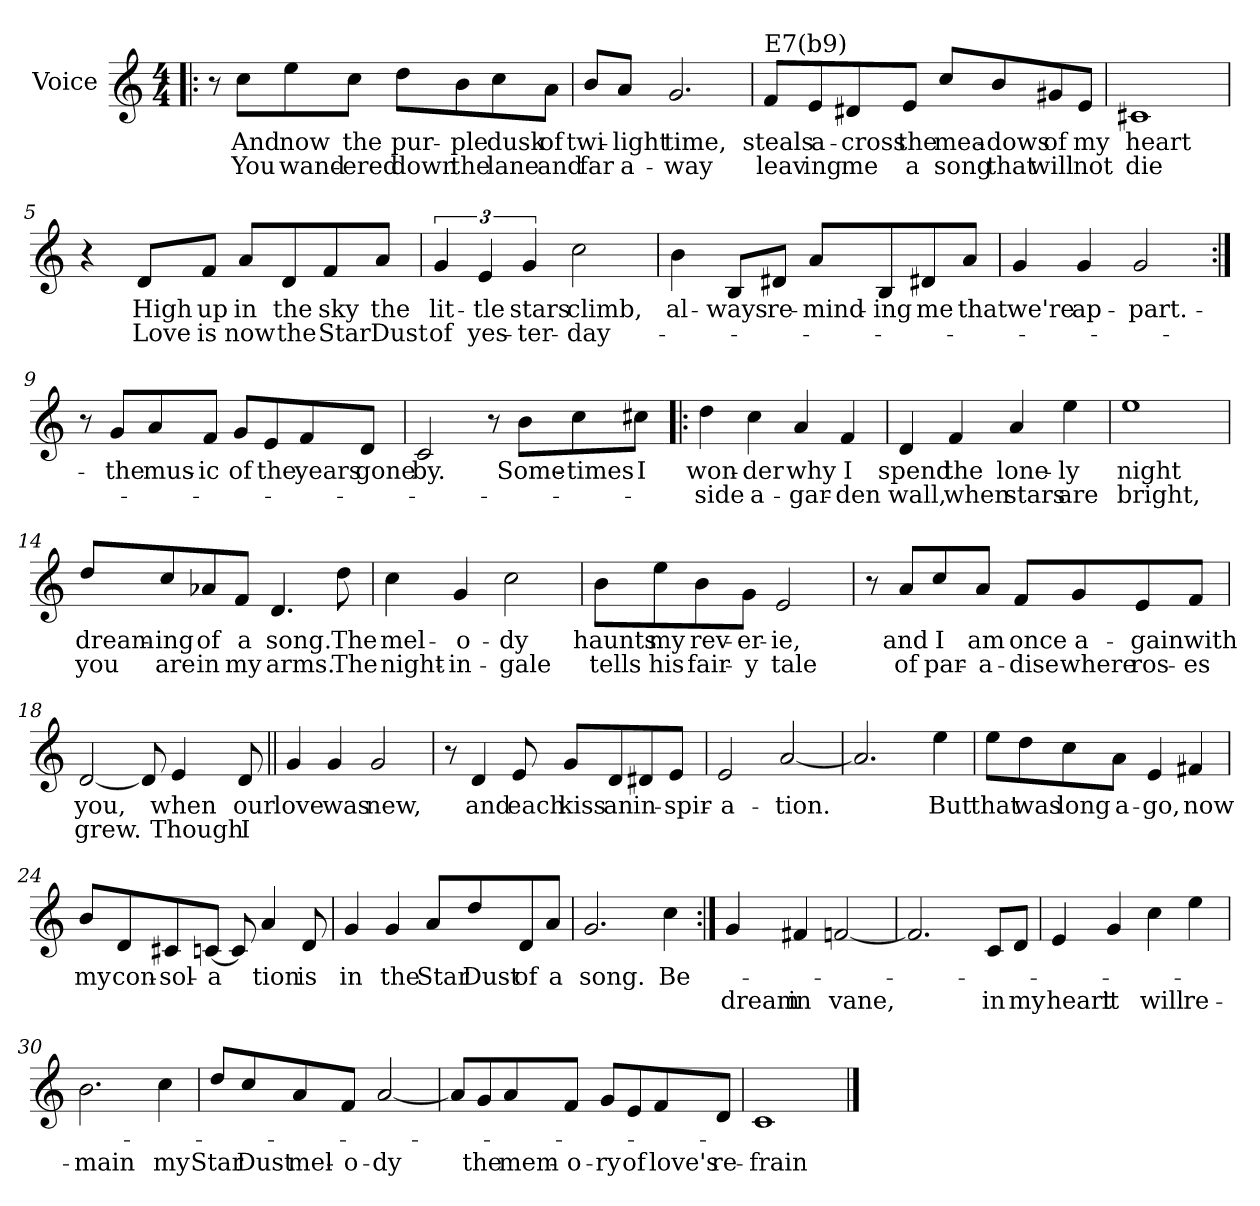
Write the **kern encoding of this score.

**kern	**text	**text
*part1	*part1	*part1
*staff1	*staff1	*staff1
*I"Voice	*	*
*clefG2	*	*
*k[]	*	*
*C:	*	*
*M4/4	*	*
=1!|:	=1!|:	=1!|:
8r	.	.
8cc\L	And	You
8ee\	now	wand-
8cc\J	the	-ered
8dd\L	pur-	down
8b\	-ple	the
8cc\	dusk	lane
8a\J	of	and
=2	=2	=2
8b/L	twi-	far
8a/J	-light	a-
2.g/	time,	-way
=3	=3	=3
!LO:TX:a:t=E7(b9)	!	!
8f/L	steals	leav
8e/	a-	ing
8d#X/	-cross	me
8e/J	the	a
8cc/L	mea-	song
8b/	-dows	that
8g#X/	of	will
8e/J	my	not
!!LO:LB:g=z
=4	=4	=4
1c#X	heart	die
=5	=5	=5
4r	.	.
8d/L	High	Love
8f/J	up	is
8a/L	in	now
8d/	the	the
8f/	sky	Star
8a/J	the	Dust
=6	=6	=6
6g/	lit-	of
6e/	-tle	yes-
6g/	stars	-ter-
2cc\	climb,	-day-
=7	=7	=7
4b\	al-	.
8B/L	-ways	.
8d#X/J	re-	.
8a/L	-mind-	.
8B/	-ing	.
8d#X/	me	.
8a/J	that	.
=8	=8	=8
4g/	we're	.
4g/	ap-	.
2g/	-part.-	.
!!LO:LB:g=z
=9:|!	=9:|!	=9:|!
8r	.	.
8g/L	the	.
8a/	mus-	.
8f/J	-ic	.
8g/L	of	.
8e/	the	.
8f/	years	.
8d/J	gone	.
=10	=10	=10
2c/	by.	.
8r	.	.
8b\L	Some-	.
8cc\	-times	.
8cc#X\J	I	.
=11!|:	=11!|:	=11!|:
4dd\	won-	side
4cc\	-der	-a-
4a/	why	gar-
4f/	I	-den
=12	=12	=12
4d/	spend	wall,
4f/	the	when
4a/	lone-	stars
4ee\	-ly	are
!!LO:LB:g=z
=13	=13	=13
1ee	night	bright,
=14	=14	=14
8dd/L	dream-	you
8cc/	-ing	are
8a-X/	of	in
8f/J	a	my
4.d/	song.	arms.
8dd\	The	The
=15	=15	=15
4cc\	mel-	night-
4g/	-o-	-in-
2cc\	-dy	-gale
=16	=16	=16
8b\L	haunts	tells
8ee\	my	his
8b\	rev-	fair-
8g\J	-er-	-y
2e/	-ie,	tale
!!LO:LB:g=z
=17	=17	=17
8r	.	.
8a/L	and	of
8cc/	I	par-
8a/J	am	a-
8f/L	once	-dise
8g/	a-	where
8e/	-gain	ros-
8f/J	with	-es
=18	=18	=18
[2d/	you,	grew.
8d/]	.	.
4e/	when	Though
8d/	our	I
=19||	=19||	=19||
4g/	love	.
4g/	was	.
2g/	new,	.
=20	=20	=20
8r	.	.
4d/	and	.
8e/	each	.
8g/L	kiss	.
8d/	an	.
8d#X/	in-	.
8e/J	spir-	.
!!LO:LB:g=z
=21	=21	=21
2e/	a-	.
[2a/	tion.	.
=22	=22	=22
2.a/]	.	.
4ee\	But	.
=23	=23	=23
8ee\L	that	.
8dd\	was	.
8cc\	long	.
8a\J	a-	.
4e/	go,	.
4f#X/	now	.
=24	=24	=24
8b/L	my	.
8d/	con-	.
8c#X/	-sol-	.
[8cn/J	-a	.
8c/]	.	.
4a/	tion	.
8d/	is	.
=25	=25	=25
4g/	in	.
4g/	the	.
8a/L	Star	.
8dd/	Dust	.
8d/	of	.
8a/J	a	.
=26	=26	=26
2.g/	song.	.
4cc\	-Be-	.
!!LO:LB:g=z
=27:|!	=27:|!	=27:|!
4g/	.	dream
4f#X/	.	in
[2fn/	.	vane,
=28	=28	=28
2.f/]	.	.
8c/L	.	in
8d/J	.	my
=29	=29	=29
4e/	.	heart
4g/	.	it
4cc\	.	will
4ee\	.	re-
=30	=30	=30
2.b\	.	-main
4cc\	.	my
=31	=31	=31
8dd/L	.	Star
8cc/	.	Dust
8a/	.	mel-
8f/J	.	-o-
[2a/	.	-dy
=32	=32	=32
8a/L]	.	.
8g/	.	the
8a/	.	mem-
8f/J	.	-o-
8g/L	.	-ry
8e/	.	of
8f/	.	love's
8d/J	.	re-
=33	=33	=33
1c	.	-frain-
==	==	==
*-	*-	*-
